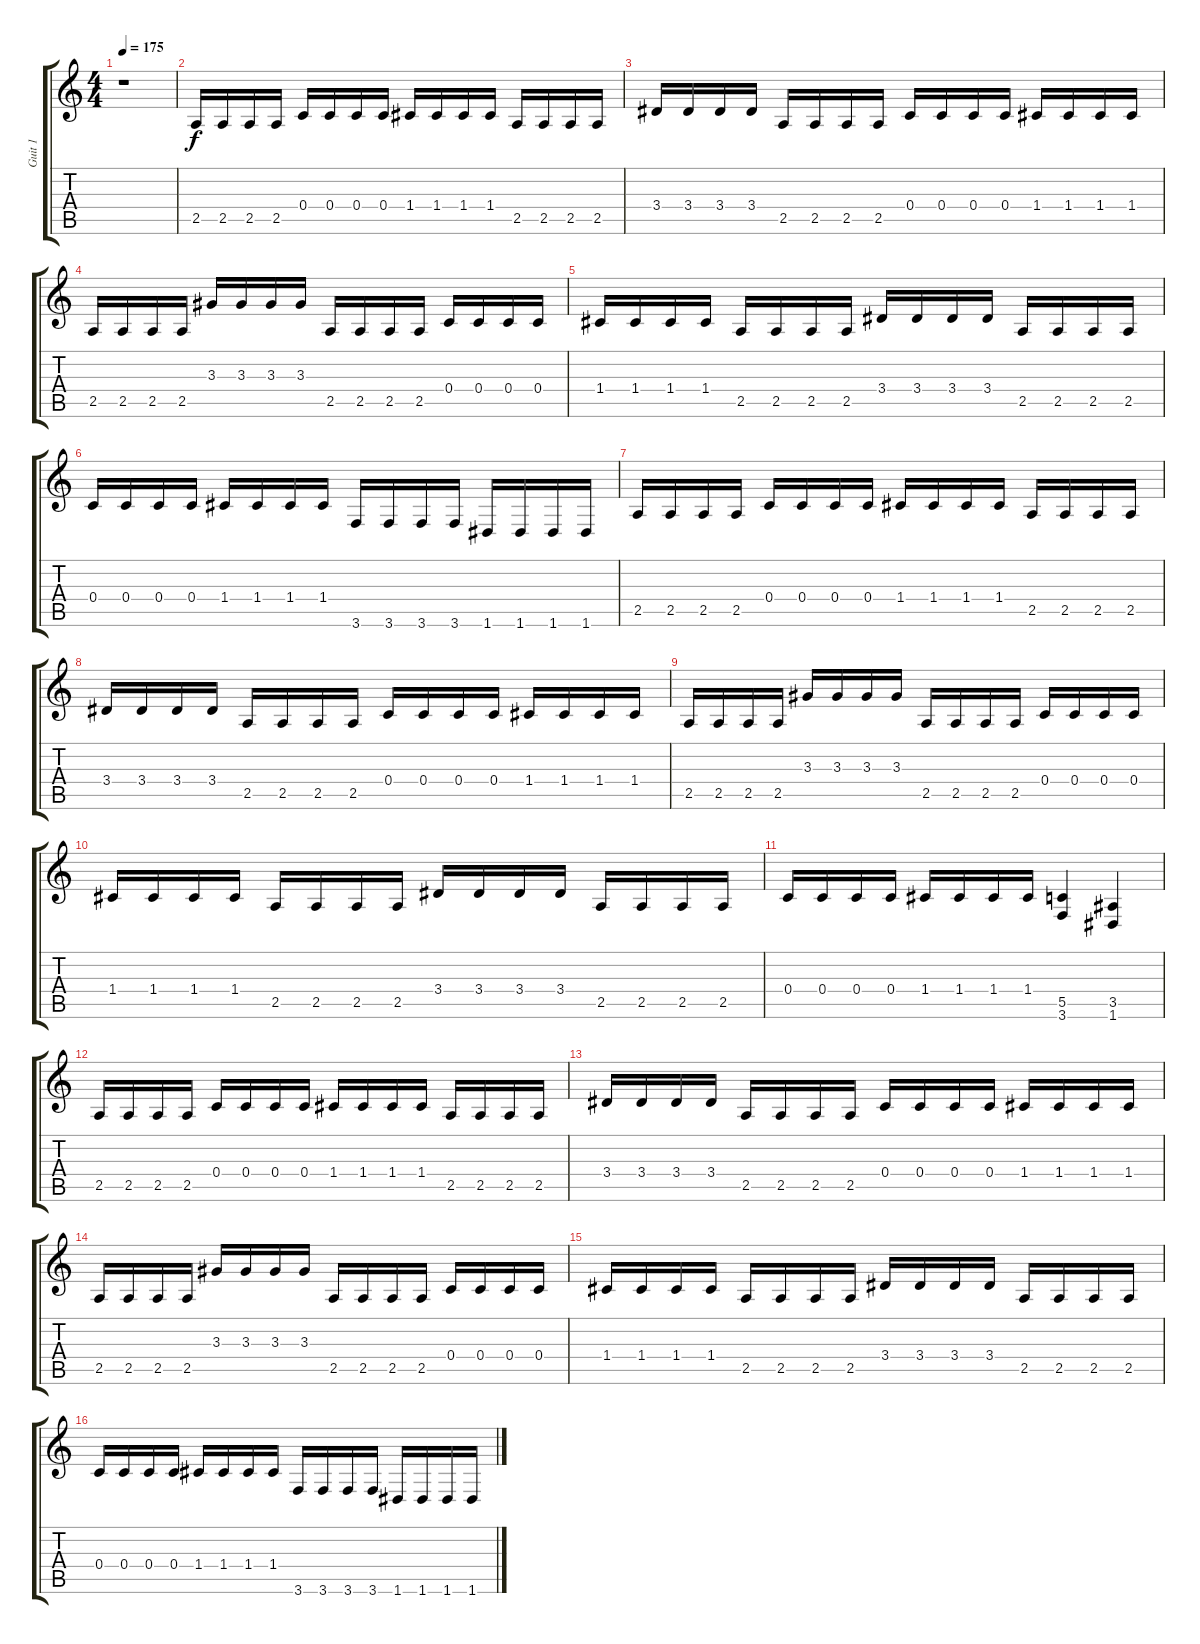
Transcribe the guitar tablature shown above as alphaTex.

\track ("Guit 1" "Guit 1") {instrument distortionguitar}
\staff {score tabs}
\tuning (D4 A3 F3 C3 G2 D2) {hide}
\ts (4 4)
\tempo 175
\clef g2
\ks c
r.1{dy f instrument distortionguitar} |
2.5.16 2.5.16 2.5.16 2.5.16 0.4.16 0.4.16 0.4.16 0.4.16 1.4.16 1.4.16 1.4.16 1.4.16 2.5.16 2.5.16 2.5.16 2.5.16 |
3.4.16 3.4.16 3.4.16 3.4.16 2.5.16 2.5.16 2.5.16 2.5.16 0.4.16 0.4.16 0.4.16 0.4.16 1.4.16 1.4.16 1.4.16 1.4.16 |
2.5.16 2.5.16 2.5.16 2.5.16 3.3.16 3.3.16 3.3.16 3.3.16 2.5.16 2.5.16 2.5.16 2.5.16 0.4.16 0.4.16 0.4.16 0.4.16 |
1.4.16 1.4.16 1.4.16 1.4.16 2.5.16 2.5.16 2.5.16 2.5.16 3.4.16 3.4.16 3.4.16 3.4.16 2.5.16 2.5.16 2.5.16 2.5.16 |
0.4.16 0.4.16 0.4.16 0.4.16 1.4.16 1.4.16 1.4.16 1.4.16 3.6.16 3.6.16 3.6.16 3.6.16 1.6.16 1.6.16 1.6.16 1.6.16 |
2.5.16 2.5.16 2.5.16 2.5.16 0.4.16 0.4.16 0.4.16 0.4.16 1.4.16 1.4.16 1.4.16 1.4.16 2.5.16 2.5.16 2.5.16 2.5.16 |
3.4.16 3.4.16 3.4.16 3.4.16 2.5.16 2.5.16 2.5.16 2.5.16 0.4.16 0.4.16 0.4.16 0.4.16 1.4.16 1.4.16 1.4.16 1.4.16 |
2.5.16 2.5.16 2.5.16 2.5.16 3.3.16 3.3.16 3.3.16 3.3.16 2.5.16 2.5.16 2.5.16 2.5.16 0.4.16 0.4.16 0.4.16 0.4.16 |
1.4.16 1.4.16 1.4.16 1.4.16 2.5.16 2.5.16 2.5.16 2.5.16 3.4.16 3.4.16 3.4.16 3.4.16 2.5.16 2.5.16 2.5.16 2.5.16 |
0.4.16 0.4.16 0.4.16 0.4.16 1.4.16 1.4.16 1.4.16 1.4.16 (5.5 3.6).4 (3.5 1.6).4 |
2.5.16 2.5.16 2.5.16 2.5.16 0.4.16 0.4.16 0.4.16 0.4.16 1.4.16 1.4.16 1.4.16 1.4.16 2.5.16 2.5.16 2.5.16 2.5.16 |
3.4.16 3.4.16 3.4.16 3.4.16 2.5.16 2.5.16 2.5.16 2.5.16 0.4.16 0.4.16 0.4.16 0.4.16 1.4.16 1.4.16 1.4.16 1.4.16 |
2.5.16 2.5.16 2.5.16 2.5.16 3.3.16 3.3.16 3.3.16 3.3.16 2.5.16 2.5.16 2.5.16 2.5.16 0.4.16 0.4.16 0.4.16 0.4.16 |
1.4.16 1.4.16 1.4.16 1.4.16 2.5.16 2.5.16 2.5.16 2.5.16 3.4.16 3.4.16 3.4.16 3.4.16 2.5.16 2.5.16 2.5.16 2.5.16 |
0.4.16 0.4.16 0.4.16 0.4.16 1.4.16 1.4.16 1.4.16 1.4.16 3.6.16 3.6.16 3.6.16 3.6.16 1.6.16 1.6.16 1.6.16 1.6.16
